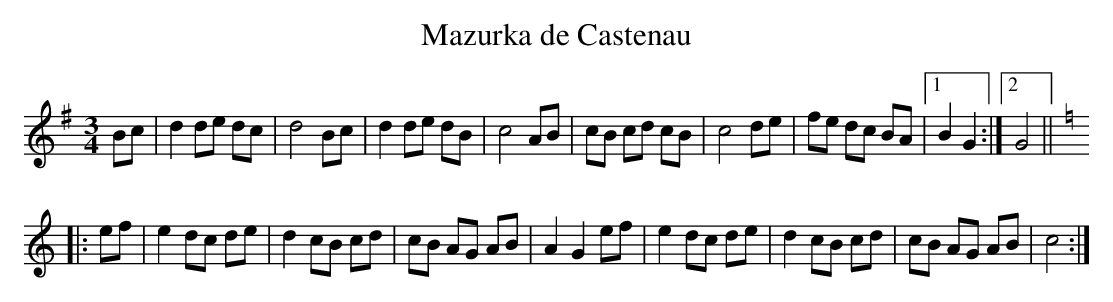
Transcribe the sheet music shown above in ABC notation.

X:1
T:Mazurka de Castenau
M:3/4
L:1/8
K:G
Bc|d2 de dc|d4 Bc|d2 de dB|c4 AB|\
cB cd cB|c4 de|fe dc BA|1 B2G2:|2 G4||
K:C
|:ef|e2 dc de|d2 cB cd|cB AG AB|A2G2 ef|\
e2 dc de|d2 cB cd|cB AG AB|c4:|
